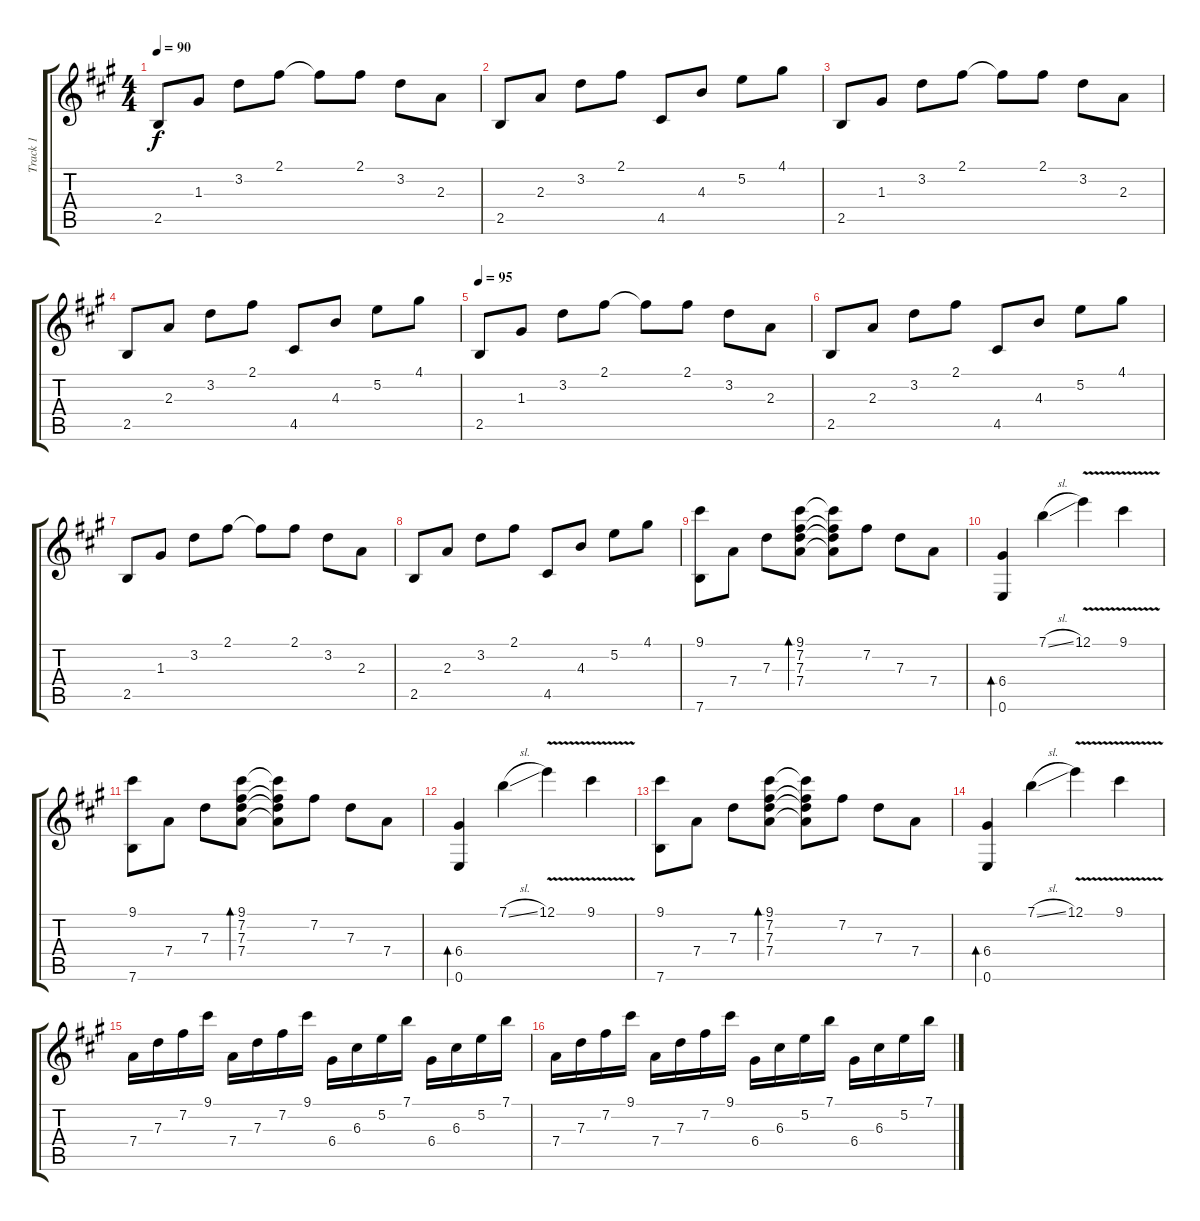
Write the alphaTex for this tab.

\track ("Track 1" "Track 1") {instrument acousticguitarsteel}
\staff {score tabs}
\tuning (E4 B3 G3 D3 A2 E2) {hide}
\ts (4 4)
\tempo 90
\clef g2
\ks a
2.5.8{dy f volume 5} 1.3.8 3.2.8 2.1.8 2.1{t}.8 2.1.8 3.2.8 2.3.8 |
2.5.8{volume 13} 2.3.8 3.2.8 2.1.8 4.5.8 4.3.8 5.2.8 4.1.8 |
2.5.8{volume 5} 1.3.8 3.2.8 2.1.8 2.1{t}.8 2.1.8 3.2.8 2.3.8 |
2.5.8{volume 13} 2.3.8 3.2.8 2.1.8 4.5.8 4.3.8 5.2.8 4.1.8 |
\tempo 95
2.5.8{volume 5} 1.3.8 3.2.8 2.1.8 2.1{t}.8 2.1.8 3.2.8 2.3.8 |
2.5.8{volume 13} 2.3.8 3.2.8 2.1.8 4.5.8 4.3.8 5.2.8 4.1.8 |
2.5.8{volume 5} 1.3.8 3.2.8 2.1.8 2.1{t}.8 2.1.8 3.2.8 2.3.8 |
2.5.8{volume 13} 2.3.8 3.2.8 2.1.8 4.5.8 4.3.8 5.2.8 4.1.8 |
(9.1 7.6).8{volume 16} 7.4.8 7.3.8 (9.1 7.2 7.3 7.4).8{bd 480} (9.1{t} 7.2{t} 7.3{t} 7.4{t}).8 7.2.8 7.3.8 7.4.8 |
(6.4 0.6).4{bd 480} 7.1{sl}.4 12.1{v}.4 9.1{v}.4 |
(9.1 7.6).8 7.4.8 7.3.8 (9.1 7.2 7.3 7.4).8{bd 480} (9.1{t} 7.2{t} 7.3{t} 7.4{t}).8 7.2.8 7.3.8 7.4.8 |
(6.4 0.6).4{bd 480} 7.1{sl}.4 12.1{v}.4 9.1{v}.4 |
(9.1 7.6).8 7.4.8 7.3.8 (9.1 7.2 7.3 7.4).8{bd 480} (9.1{t} 7.2{t} 7.3{t} 7.4{t}).8 7.2.8 7.3.8 7.4.8 |
(6.4 0.6).4{bd 480} 7.1{sl}.4 12.1{v}.4 9.1{v}.4 |
7.4.16 7.3.16 7.2.16 9.1.16 7.4.16 7.3.16 7.2.16 9.1.16 6.4.16 6.3.16 5.2.16 7.1.16 6.4.16 6.3.16 5.2.16 7.1.16 |
7.4.16 7.3.16 7.2.16 9.1.16 7.4.16 7.3.16 7.2.16 9.1.16 6.4.16 6.3.16 5.2.16 7.1.16 6.4.16 6.3.16 5.2.16 7.1.16
